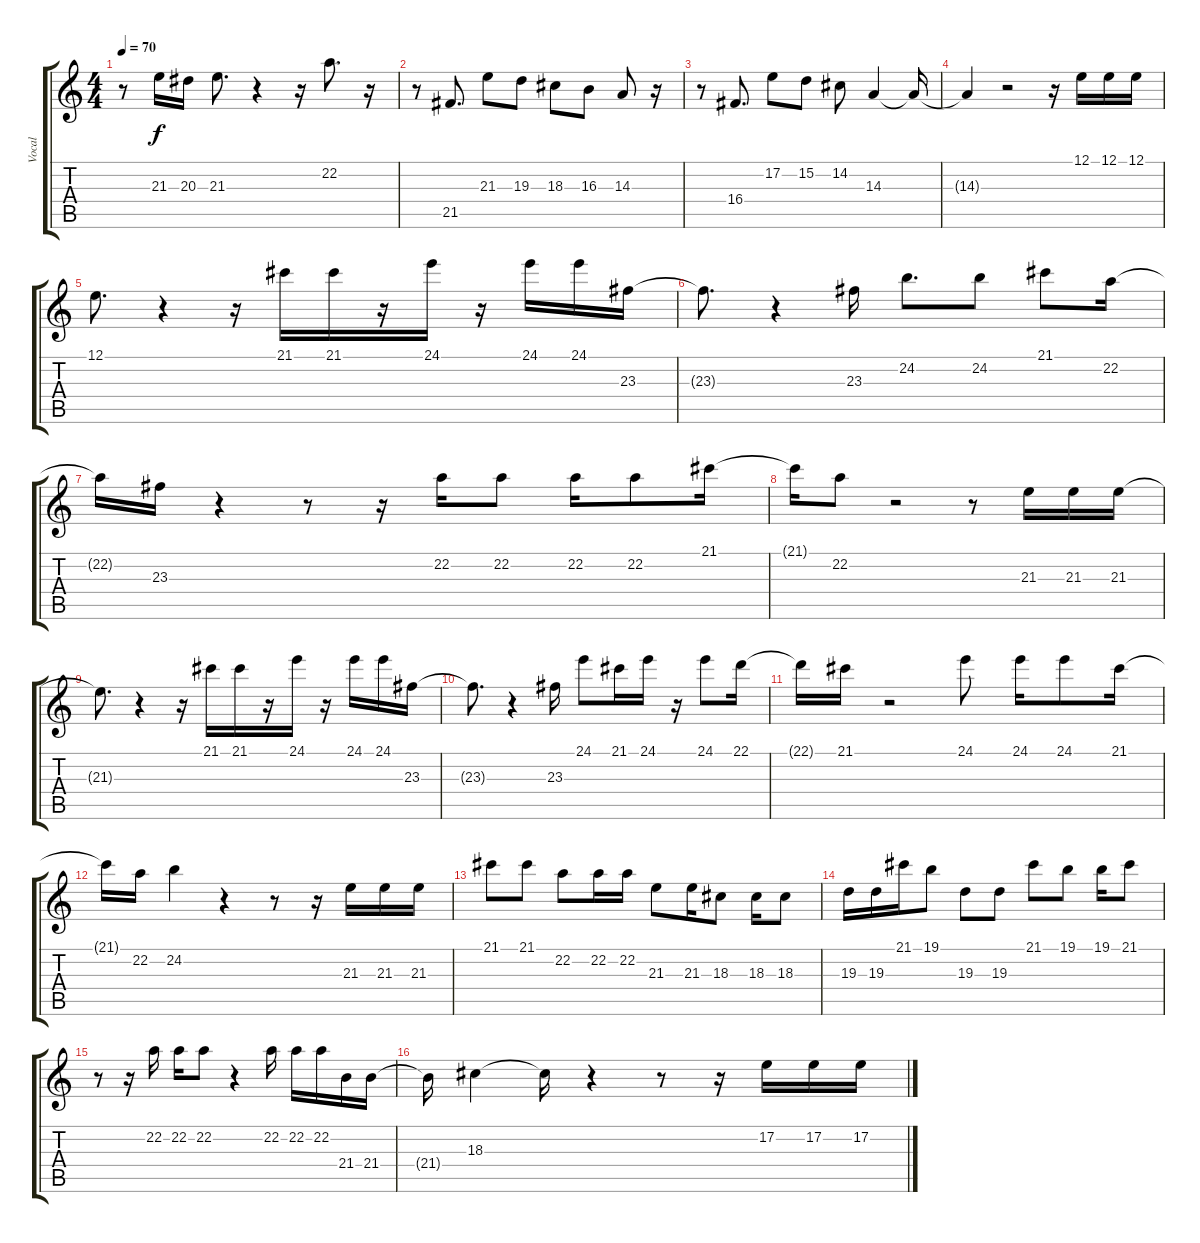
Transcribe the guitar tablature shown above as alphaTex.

\track ("Vocal" "Vocal") {instrument accordion}
\staff {score tabs}
\tuning (E4 B3 G3 D3 A2 E2) {hide}
\ts (4 4)
\tempo 70
\clef g2
\ks c
r.8{dy f} 21.3.16 20.3.16 21.3.8{d} r.4 r.16 22.2.8{d} r.16 |
r.8 21.5.8{d} 21.3.8 19.3.8 18.3.8 16.3.8 14.3.8 r.16 |
r.8 16.4.8{d} 17.2.8 15.2.8 14.2.8 14.3.4 14.3{t}.16 |
14.3{t}.4 r.2 r.16 12.1.16 12.1.16 12.1.16 |
12.1.8{d} r.4 r.16 21.1.16 21.1.16 r.16 24.1.16 r.16 24.1.16 24.1.16 23.3.16 |
23.3{t}.8{d} r.4 23.3.16 24.2.8{d} 24.2.8 21.1.8 22.2.16 |
22.2{t}.16 23.3.16 r.4 r.8 r.16 22.2.16 22.2.8 22.2.16 22.2.8 21.1.16 |
21.1{t}.16 22.2.8 r.2 r.8 21.3.16 21.3.16 21.3.16 |
21.3{t}.8{d} r.4 r.16 21.1.16 21.1.16 r.16 24.1.16 r.16 24.1.16 24.1.16 23.3.16 |
23.3{t}.8{d} r.4 23.3.16 24.1.8 21.1.16 24.1.16 r.16 24.1.8 22.1.16 |
22.1{t}.16 21.1.16 r.2 24.1.8 24.1.16 24.1.8 21.1.16 |
21.1{t}.16 22.2.16 24.2.4 r.4 r.8 r.16 21.3.16 21.3.16 21.3.16 |
21.1.8 21.1.8 22.2.8 22.2.16 22.2.16 21.3.8 21.3.16 18.3.8 18.3.16 18.3.8 |
19.3.16 19.3.16 21.1.16 19.1.8 19.3.8 19.3.8 21.1.8 19.1.8 19.1.16 21.1.8 |
r.8 r.16 22.2.16 22.2.16 22.2.8 r.4 22.2.16 22.2.16 22.2.16 21.4.16 21.4.16 |
21.4{t}.16 18.3.4 18.3{t}.16 r.4 r.8 r.16 17.2.16 17.2.16 17.2.16
